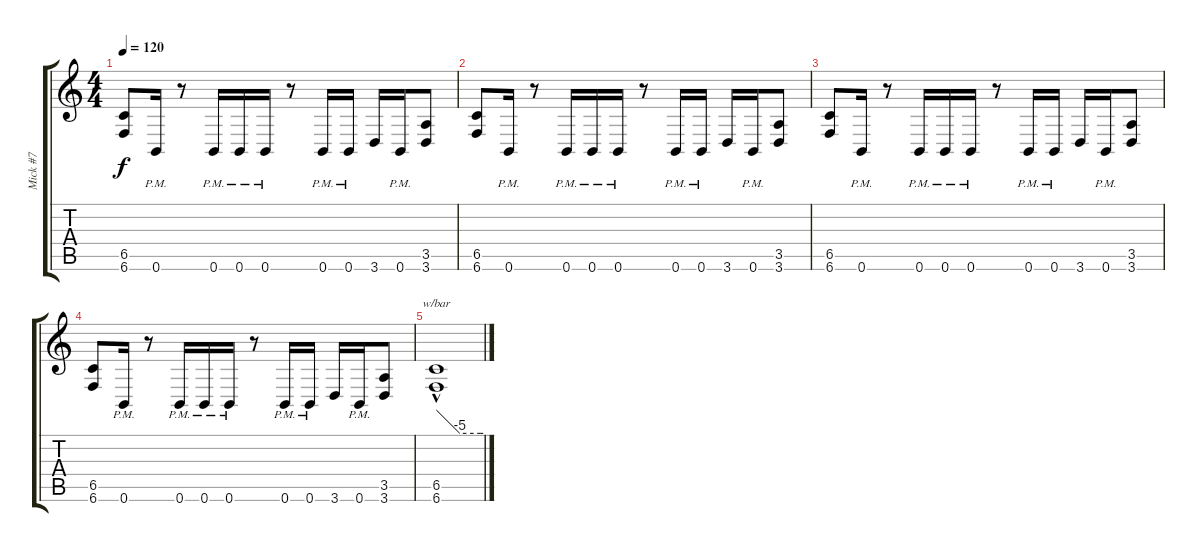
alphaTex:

\track ("Mick #7" "Mick #7") {instrument distortionguitar}
\staff {score tabs}
\tuning (Db4 Ab3 E3 B2 Gb2 B1) {hide}
\ts (4 4)
\tempo 120
\clef g2
\ks c
(6.5 6.6).8{dy f} 0.6{pm}.16 r.8 0.6{pm}.16 0.6{pm}.16 0.6{pm}.16 r.8 0.6{pm}.16 0.6{pm}.16 3.6.16 0.6{pm}.16 (3.5 3.6).8 |
(6.5 6.6).8 0.6{pm}.16 r.8 0.6{pm}.16 0.6{pm}.16 0.6{pm}.16 r.8 0.6{pm}.16 0.6{pm}.16 3.6.16 0.6{pm}.16 (3.5 3.6).8 |
(6.5 6.6).8 0.6{pm}.16 r.8 0.6{pm}.16 0.6{pm}.16 0.6{pm}.16 r.8 0.6{pm}.16 0.6{pm}.16 3.6.16 0.6{pm}.16 (3.5 3.6).8 |
(6.5 6.6).8 0.6{pm}.16 r.8 0.6{pm}.16 0.6{pm}.16 0.6{pm}.16 r.8 0.6{pm}.16 0.6{pm}.16 3.6.16 0.6{pm}.16 (3.5 3.6).8 |
(6.5{hac} 6.6).1{tbe (custom default 0 0 30 -20 57 -20 60 -20)}
